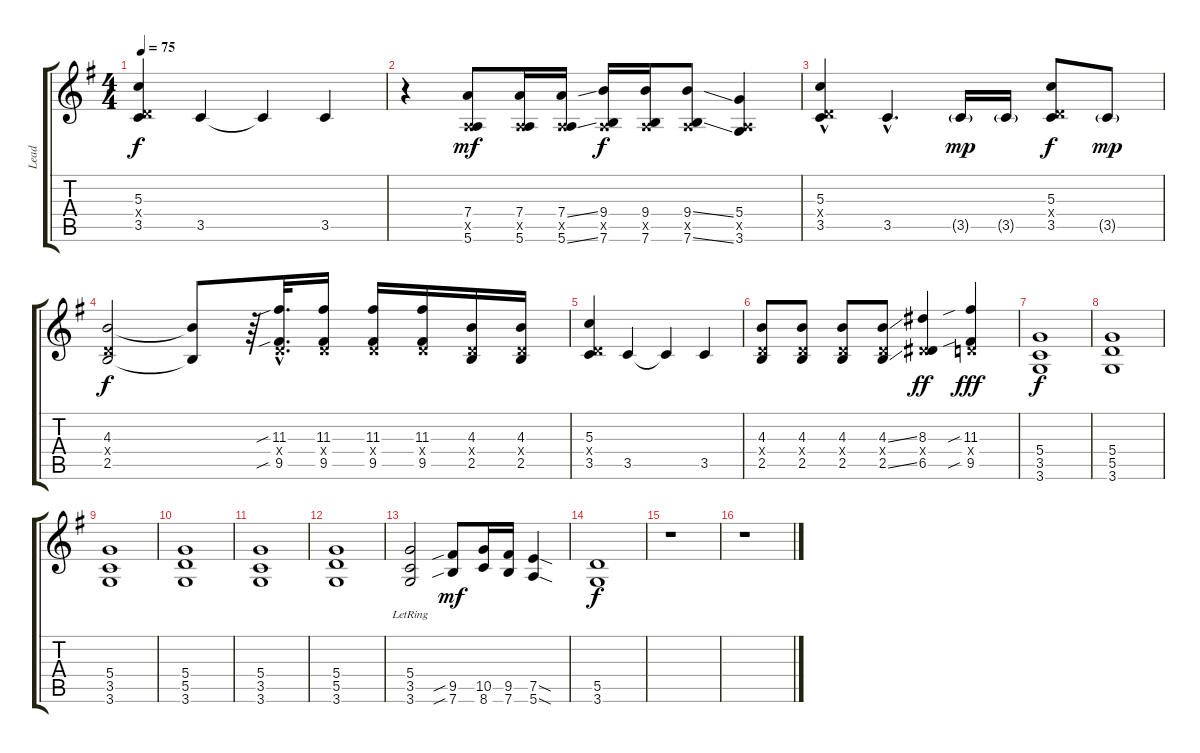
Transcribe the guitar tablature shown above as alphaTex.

\track ("Lead" "Lead") {instrument overdrivenguitar}
\staff {score tabs}
\tuning (E4 B3 G3 D3 A2 E2) {hide}
\ts (4 4)
\tempo 75
\clef g2
\ks g
(5.3 0.4{x} 3.5).4{dy f volume 15} 3.5.4 3.5{t}.4 3.5.4 |
r.4{volume 15} (7.4 0.5{x} 5.6).8{dy mf} (7.4 0.5{x} 5.6).16 (7.4{ss} 0.5{x} 5.6{ss}).16 (9.4 0.5{x} 7.6).16{dy f} (9.4 0.5{x} 7.6).16 (9.4{ss} 0.5{x} 7.6{ss}).8 (5.4 0.5{x} 3.6).4 |
(5.3{hac} 0.4{x} 3.5).4{volume 15} 3.5{hac}.4{d} 3.5{g}.16{dy mp} 3.5{g}.16 (5.3 0.4{x} 3.5).8{dy f} 3.5{g}.8{dy mp} |
(4.3 0.4{x} 2.5).2{dy f volume 15} (4.3{t} 2.5{t}).8 r.64 (11.3{sib hac} 0.4{hac x} 9.5{sib hac}).32{d} (11.3 0.4{x} 9.5).16 (11.3 0.4{x} 9.5).16 (11.3 0.4{x} 9.5).16 (4.3 0.4{x} 2.5).16 (4.3 0.4{x} 2.5).16 |
(5.3 0.4{x} 3.5).4{volume 15} 3.5.4 3.5{t}.4 3.5.4 |
(4.3 0.4{x} 2.5).8{volume 14} (4.3 0.4{x} 2.5).8 (4.3 0.4{x} 2.5).8 (4.3{ss} 0.4{x} 2.5{ss}).8 (8.3 0.4{x} 6.5).4{dy ff volume 15} (11.3{sib} 0.4{x} 9.5{sib}).4{dy fff volume 16} |
(5.4 3.5 3.6).1{dy f volume 16} |
(5.4 5.5 3.6).1{volume 16} |
(5.4 3.5 3.6).1{volume 16} |
(5.4 5.5 3.6).1{volume 16} |
(5.4 3.5 3.6).1{volume 16} |
(5.4 5.5 3.6).1{volume 16} |
(5.4 3.5{lr} 3.6).2{volume 16} (9.5{sib} 7.6{sib}).8{dy mf} (10.5 8.6).16 (9.5 7.6).16 (7.5{sod} 5.6{sod}).4 |
(5.5 3.6).1{dy f volume 5} |
r.1 |
r.1
